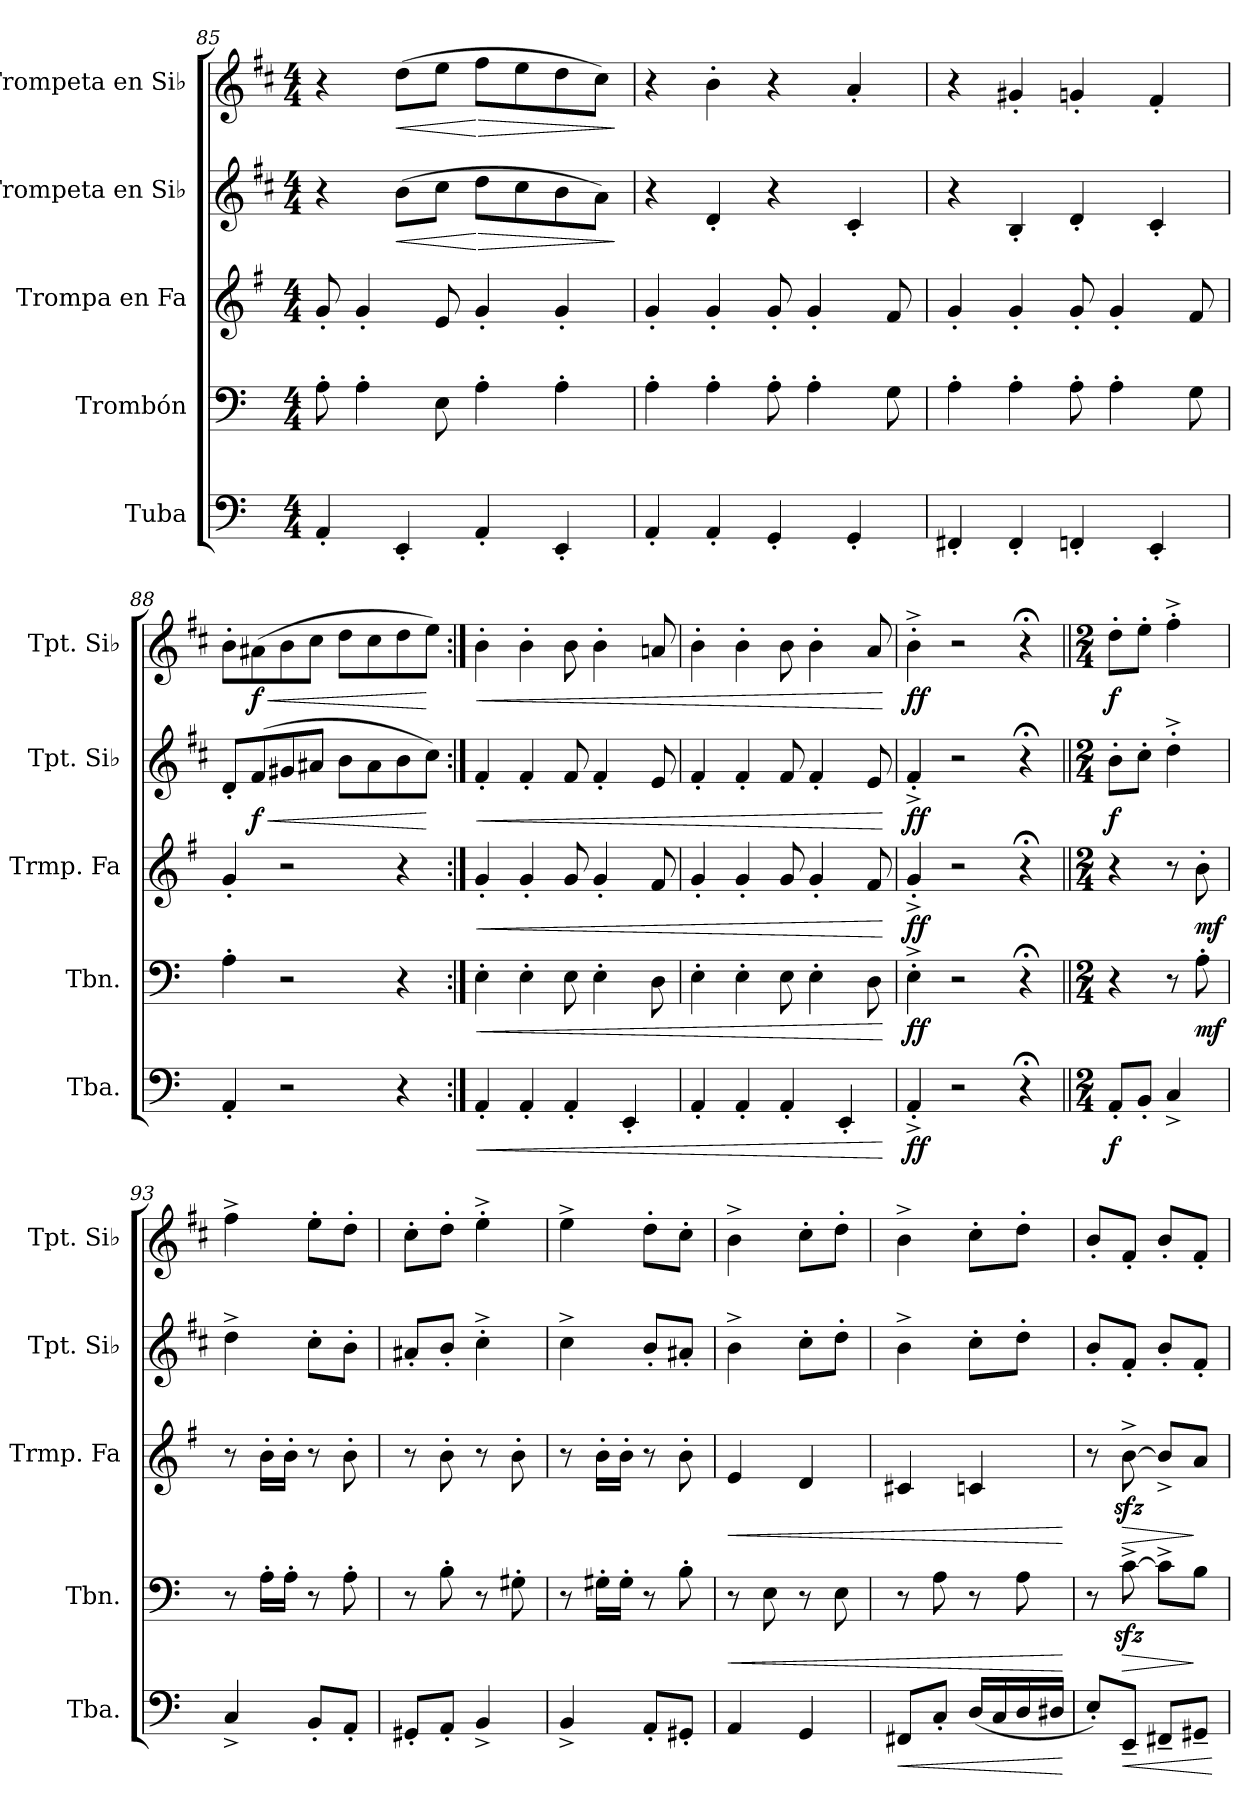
**kern	**dynam	**kern	**dynam	**kern	**dynam	**kern	**dynam	**kern	**dynam
*part5	*part5	*part4	*part4	*part3	*part3	*part2	*part2	*part1	*part1
*staff5	*staff5	*staff4	*staff4	*staff3	*staff3	*staff2	*staff2	*staff1	*staff1
*I"Tuba	*	*I"Trombón	*	*I"Trompa en Fa	*	*I"Trompeta en Si♭	*	*I"Trompeta en Si♭	*
*I'Tba.	*	*I'Tbn.	*	*I'Trmp. Fa	*	*I'Tpt. Si♭	*	*I'Tpt. Si♭	*
*clefF4	*	*clefF4	*	*clefG2	*	*clefG2	*	*clefG2	*
*	*	*	*	*ITrd4c7	*	*ITrd1c2	*	*ITrd1c2	*
*k[]	*	*k[]	*	*k[]	*	*k[]	*	*k[]	*
*M4/4	*	*M4/4	*	*M4/4	*	*M4/4	*	*M4/4	*
=85	=85	=85	=85	=85	=85	=85	=85	=85	=85
4AA'/	.	8A'\	.	8c'/	.	4r	.	4r	.
.	.	4A'\	.	4c'/	.	.	.	.	.
!	!	!	!	!	!	!	!LO:HP:b	!	!LO:HP:b
4EE'/	.	.	.	.	.	(8a\L	<	(8cc\L	<
.	.	8E\	.	8A/	.	8b\J	.	8dd\J	.
!	!	!	!	!	!	!	!LO:HP:n=1:b	!	!LO:HP:n=1:b
4AA'/	.	4A'\	.	4c'/	.	8cc\L	[ >	8ee\L	[ >
.	.	.	.	.	.	8b\	.	8dd\	.
4EE'/	.	4A'\	.	4c'/	.	8a\	.	8cc\	.
.	.	.	.	.	.	8g\J)	.	8b\J)	.
.	.	.	.	.	.	.	]	.	]
!!LO:PB:g=z
=86	=86	=86	=86	=86	=86	=86	=86	=86	=86
4AA'/	.	4A'\	.	4c'/	.	4r	.	4r	.
4AA'/	.	4A'\	.	4c'/	.	4c'/	.	4a'\	.
4GG'/	.	8A'\	.	8c'/	.	4r	.	4r	.
.	.	4A'\	.	4c'/	.	.	.	.	.
4GG'/	.	.	.	.	.	4B'/	.	4g'/	.
.	.	8G\	.	8B/	.	.	.	.	.
=87	=87	=87	=87	=87	=87	=87	=87	=87	=87
4FF#X'/	.	4A'\	.	4c'/	.	4r	.	4r	.
4FF#'/	.	4A'\	.	4c'/	.	4A'/	.	4f#X'/	.
4FFn'/	.	8A'\	.	8c'/	.	4c'/	.	4fn'/	.
.	.	4A'\	.	4c'/	.	.	.	.	.
4EE'/	.	.	.	.	.	4B'/	.	4e'/	.
.	.	8G\	.	8B/	.	.	.	.	.
=88	=88	=88	=88	=88	=88	=88	=88	=88	=88
4AA'/	.	4A'\	.	4c'/	.	8c'/L	.	8a'\L	.
!	!	!	!	!	!	!	!LO:HP:b	!	!LO:HP:b
!	!	!	!	!	!	!	!LO:DY:n=1:b	!	!LO:DY:n=1:b
.	.	.	.	.	.	(8e/	< f	(8g#X\	< f
2r	.	2r	.	2r	.	8f#X/	.	8a\	.
.	.	.	.	.	.	8g#X/J	.	8b\J	.
.	.	.	.	.	.	8a\L	.	8cc\L	.
.	.	.	.	.	.	8g#\	.	8b\	.
4r	.	4r	.	4r	.	8a\	.	8cc\	.
.	.	.	.	.	.	8b\J)	[	8dd\J)	[
=89:|!	=89:|!	=89:|!	=89:|!	=89:|!	=89:|!	=89:|!	=89:|!	=89:|!	=89:|!
!	!LO:HP:b	!	!LO:HP:b	!	!LO:HP:b	!	!LO:HP:b	!	!LO:HP:b
4AA'/	<	4E'\	<	4c'/	<	4e'/	<	4a'\	<
4AA'/	.	4E'\	.	4c'/	.	4e'/	.	4a'\	.
4AA'/	.	8E\	.	8c/	.	8e/	.	8a\	.
.	.	4E'\	.	4c'/	.	4e'/	.	4a'\	.
4EE'/	.	.	.	.	.	.	.	.	.
.	.	8D\	.	8B/	.	8d/	.	8gn/	.
!!LO:LB:g=z
=90	=90	=90	=90	=90	=90	=90	=90	=90	=90
4AA'/	.	4E'\	.	4c'/	.	4e'/	.	4a'\	.
4AA'/	.	4E'\	.	4c'/	.	4e'/	.	4a'\	.
4AA'/	.	8E\	.	8c/	.	8e/	.	8a\	.
.	.	4E'\	.	4c'/	.	4e'/	.	4a'\	.
4EE'/	.	.	.	.	.	.	.	.	.
.	.	8D\	.	8B/	.	8d/	.	8g/	.
.	[	.	[	.	[	.	[	.	[
=91	=91	=91	=91	=91	=91	=91	=91	=91	=91
!	!LO:DY:b	!	!LO:DY:b	!	!LO:DY:b	!	!LO:DY:b	!	!LO:DY:b
4AA'^/	ff	4E'^\	ff	4c'^/	ff	4e'^/	ff	4a'^\	ff
2r	.	2r	.	2r	.	2r	.	2r	.
4r;<	.	4r;<	.	4r;<	.	4r;<	.	4r;<	.
=92||	=92||	=92||	=92||	=92||	=92||	=92||	=92||	=92||	=92||
!!LO:REH:place=s1:a:fs=14:t=Waka Waka
*M2/4	*	*M2/4	*	*M2/4	*	*M2/4	*	*M2/4	*
*	*	*	*	*	*	*	*	*MM108	*
!	!LO:DY:b	!	!	!	!	!	!LO:DY:b	!	!LO:DY:b
8AA'/L	f	4r	.	4r	.	8a'\L	f	8cc'\L	f
8BB'/J	.	.	.	.	.	8b'\J	.	8dd'\J	.
4C^/	.	8r	.	8r	.	4cc'^\	.	4ee'^\	.
!	!	!	!LO:DY:b	!	!LO:DY:b	!	!	!	!
.	.	8A'\	mf	8e'\	mf	.	.	.	.
=93	=93	=93	=93	=93	=93	=93	=93	=93	=93
4C^/	.	8r	.	8r	.	4cc^\	.	4ee^\	.
.	.	16A'\LL	.	16e'\LL	.	.	.	.	.
.	.	16A'\JJ	.	16e'\JJ	.	.	.	.	.
8BB'/L	.	8r	.	8r	.	8b'\L	.	8dd'\L	.
8AA'/J	.	8A'\	.	8e'\	.	8a'\J	.	8cc'\J	.
=94	=94	=94	=94	=94	=94	=94	=94	=94	=94
8GG#X'/L	.	8r	.	8r	.	8g#X'/L	.	8b'\L	.
8AA'/J	.	8B'\	.	8e'\	.	8a'/J	.	8cc'\J	.
4BB^/	.	8r	.	8r	.	4b'^\	.	4dd'^\	.
.	.	8G#X'\	.	8e'\	.	.	.	.	.
=95	=95	=95	=95	=95	=95	=95	=95	=95	=95
4BB^/	.	8r	.	8r	.	4b^\	.	4dd^\	.
.	.	16G#X'\LL	.	16e'\LL	.	.	.	.	.
.	.	16G#'\JJ	.	16e'\JJ	.	.	.	.	.
8AA'/L	.	8r	.	8r	.	8a'/L	.	8cc'\L	.
8GG#X'/J	.	8B'\	.	8e'\	.	8g#X'/J	.	8b'\J	.
!!LO:PB:g=z
=96	=96	=96	=96	=96	=96	=96	=96	=96	=96
!	!	!	!LO:HP:b	!	!LO:HP:b	!	!	!	!
4AA/	.	8r	<	4A/	<	4a^\	.	4a^\	.
.	.	8E\	.	.	.	.	.	.	.
4GG/	.	8r	.	4G/	.	8b'\L	.	8b'\L	.
.	.	8E\	.	.	.	8cc'\J	.	8cc'\J	.
=97	=97	=97	=97	=97	=97	=97	=97	=97	=97
!	!LO:HP:b	!	!	!	!	!	!	!	!
8FF#X/L	<	8r	.	4F#X/	.	4a^\	.	4a^\	.
8C'/J	.	8A\	.	.	.	.	.	.	.
(16D/LL	.	8r	.	4Fn/	.	8b'\L	.	8b'\L	.
16C/	.	.	.	.	.	.	.	.	.
16D/	.	8A\	.	.	.	8cc'\J	.	8cc'\J	.
16D#X/JJ	.	.	.	.	.	.	.	.	.
.	[	.	[	.	[	.	.	.	.
=98	=98	=98	=98	=98	=98	=98	=98	=98	=98
8E'/L)	.	8r	.	8r	.	8a'/L	.	8a'/L	.
!	!LO:HP:b	!	!LO:HP:b	!	!LO:HP:b	!	!	!	!
8EE~/J	<	[8czz<^\	>	[8ezz<^\	>	8e'/J	.	8e'/J	.
8FF#X~/L	.	8c^\L]	.	8e^/L]	.	8a'/L	.	8a'/L	.
8GG#X~/J	.	8B\J	]	8d/J	]	8e'/J	.	8e'/J	.
.	[	.	.	.	.	.	.	.	.
=	=	=	=	=	=	=	=	=	=
*-	*-	*-	*-	*-	*-	*-	*-	*-	*-
